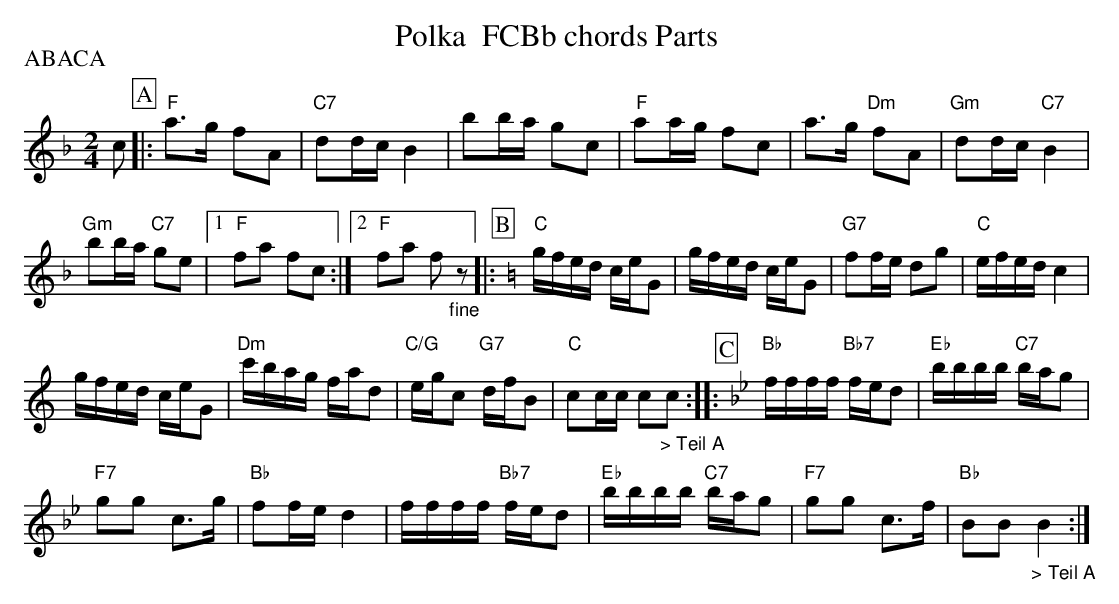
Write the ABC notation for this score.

X:1
T: Polka  FCBb chords Parts
P:ABACA
M:2/4
L:1/16
K:F %%MIDI gchordon
c2 [P:A] |: "F"a3g f2A2 | "C7"d2dcB4 | b2ba g2c2 | "F"a2ag f2c2 | a3g "Dm"f2A2 | "Gm"d2dc"C7"B4 |
"Gm"b2ba "C7"g2e2 |1 "F"f2a2 f2c2 :|2 "F"f2a2 f2"_fine"z2 |: [P:B] [K:C] "C"gfed ceG2 | gfed ceG2 | "G7"f2fe d2g2 | "C"efed c4 |
gfed ceG2 | "Dm"c'bag fad2 | "C/G"egc2 "G7"dfB2 | "C"c2cc c2"_> Teil A"c2 :: [P:C] [K:Bb] "Bb"ffff "Bb7"fed2 | "Eb"bbbb "C7"bag2 |
"F7"g2g2 c3g | "Bb"f2fed4 | ffff "Bb7"fed2 | "Eb"bbbb "C7"bag2 | "F7"g2g2 c3f | "Bb"B2B2 "_> Teil A"B4 :|
